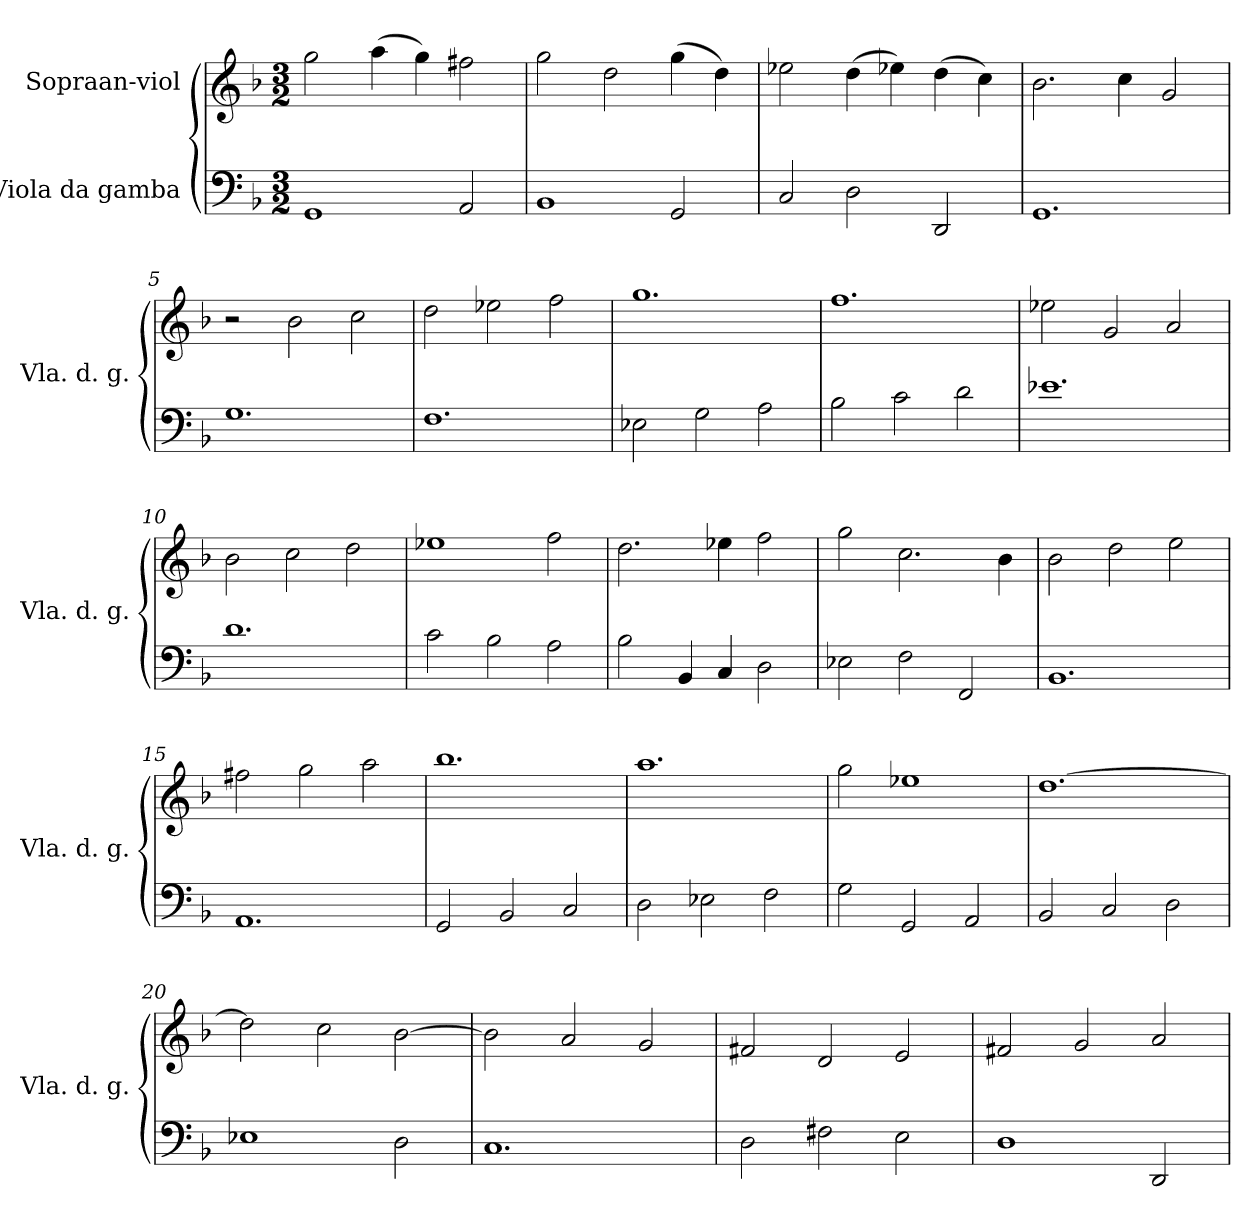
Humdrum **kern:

**kern	**kern
*part2	*part1
*staff2	*staff1
*I"Viola da gamba	*I"Sopraan-viol
*I'Vla. d. g.	*
*clefF4	*clefG2
*k[b-]	*k[b-]
*M3/2	*M3/2
*MM85	*MM85
=1	=1
1GG	2gg\
.	(4aa\
.	4gg\)
2AA/	2ff#X\
=2	=2
1BB-	2gg\
.	2dd\
2GG/	(4gg\
.	4dd\)
=3	=3
2C/	2ee-X\
2D\	(4dd\
.	4ee-X\)
2DD/	(4dd\
.	4cc\)
=4	=4
1.GG	2.b-\
.	4cc\
.	2g/
=5	=5
1.G	2r
.	2b-\
.	2cc\
=6	=6
1.F	2dd\
.	2ee-X\
.	2ff\
=7	=7
2E-X\	1.gg
2G\	.
2A\	.
=8	=8
2B-\	1.ff
2c\	.
2d\	.
=9	=9
1.e-X	2ee-X\
.	2g/
.	2a/
!!LO:LB:g=z
=10	=10
1.d	2b-\
.	2cc\
.	2dd\
=11	=11
2c\	1ee-X
2B-\	.
2A\	2ff\
=12	=12
2B-\	2.dd\
4BB-/	.
4C/	4ee-X\
2D\	2ff\
=13	=13
2E-X\	2gg\
2F\	2.cc\
2FF/	.
.	4b-\
=14	=14
1.BB-	2b-\
.	2dd\
.	2ee\
=15	=15
1.AA	2ff#X\
.	2gg\
.	2aa\
=16	=16
2GG/	1.bb-
2BB-/	.
2C/	.
=17	=17
2D\	1.aa
2E-X\	.
2F\	.
=18	=18
2G\	2gg\
2GG/	1ee-X
2AA/	.
=19	=19
2BB-/	[1.dd
2C/	.
2D\	.
!!LO:LB:g=z
=20	=20
1E-X	2dd\]
.	2cc\
2D\	[2b-\
=21	=21
1.C	2b-\]
.	2a/
.	2g/
=22	=22
2D\	2f#X/
2F#X\	2d/
2E\	2e/
=23	=23
1D	2f#X/
.	2g/
2DD/	2a/
=	=
*-	*-
